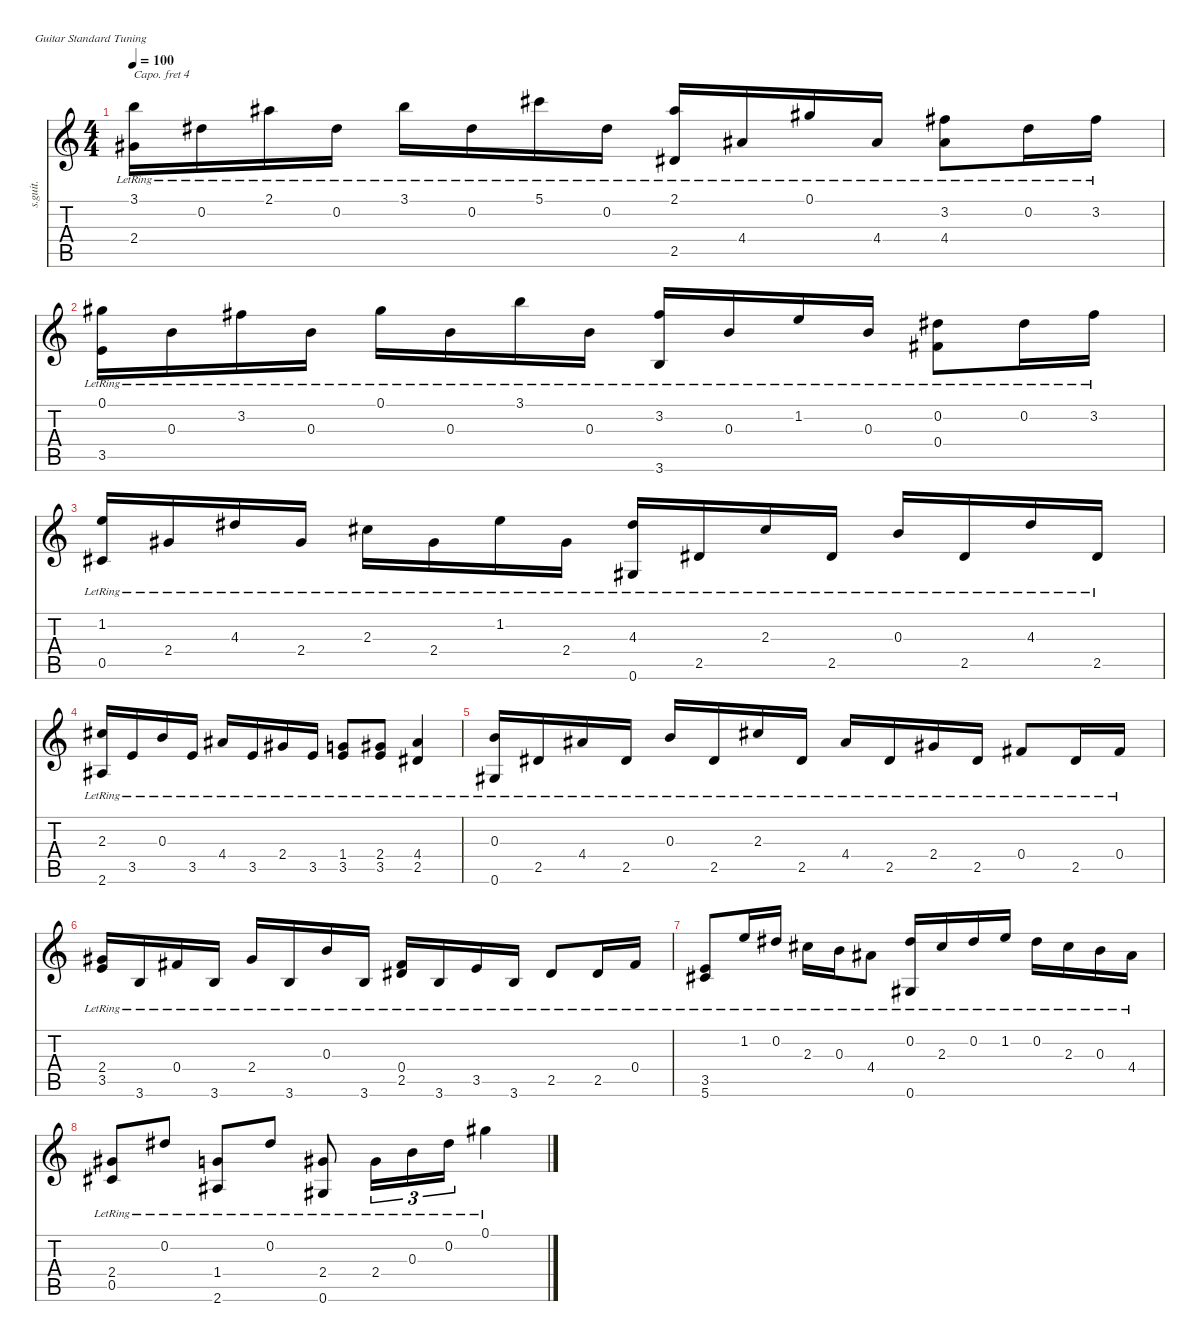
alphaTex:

\defaultSystemsLayout 4
\hideDynamics
\bracketExtendMode nobrackets
\track ("Guitar" "s.guit.") {instrument acousticguitarsteel}
\staff {score tabs}
\capo 4
\tuning (E4 B3 G3 D3 A2 E2)
\ts (4 4)
\tempo 100
\clef g2
\ks c
(3.1{lr} 2.4{lr acc #}).16{dy f beam Down} 0.2{lr acc #}.16{beam Down} 2.1{lr acc #}.16{beam Down} 0.2{lr acc #}.16{beam Down} 3.1{lr}.16{beam Down} 0.2{lr acc #}.16{beam Down} 5.1{lr acc #}.16{beam Down} 0.2{lr acc #}.16{beam Down} (2.1{lr acc #} 2.5{lr acc #}).16{beam Up} 4.4{lr acc #}.16{beam Up} 0.1{lr acc #}.16{beam Up} 4.4{lr acc #}.16{beam Up} (3.2{lr acc #} 4.4{lr acc #}).8{beam Down} 0.2{lr acc #}.16{beam Down} 3.2{lr acc #}.16{beam Down} |
(0.1{lr acc #} 3.5{lr}).16{beam Down} 0.3{lr}.16{beam Down} 3.2{lr acc #}.16{beam Down} 0.3{lr}.16{beam Down} 0.1{lr acc #}.16{beam Down} 0.3{lr}.16{beam Down} 3.1{lr}.16{beam Down} 0.3{lr}.16{beam Down} (3.2{lr acc #} 3.6{lr}).16{beam Up} 0.3{lr}.16{beam Up} 1.2{lr}.16{beam Up} 0.3{lr}.16{beam Up} (0.2{lr acc #} 0.4{lr acc #}).8{beam Down} 0.2{lr acc #}.16{beam Down} 3.2{lr acc #}.16{beam Down} |
(1.2{lr} 0.5{lr acc #}).16{beam Up} 2.4{lr acc #}.16{beam Up} 4.3{lr acc #}.16{beam Up} 2.4{lr acc #}.16{beam Up} 2.3{lr acc #}.16{beam Down} 2.4{lr acc #}.16{beam Down} 1.2{lr}.16{beam Down} 2.4{lr acc #}.16{beam Down} (4.3{lr acc #} 0.6{lr acc #}).16{beam Up} 2.5{lr acc #}.16{beam Up} 2.3{lr acc #}.16{beam Up} 2.5{lr acc #}.16{beam Up} 0.3{lr}.16{beam Up} 2.5{lr acc #}.16{beam Up} 4.3{lr acc #}.16{beam Up} 2.5{lr acc #}.16{beam Up} |
(2.3{lr acc #} 2.6{lr acc #}).16{beam Up} 3.5{lr}.16{beam Up} 0.3{lr}.16{beam Up} 3.5{lr}.16{beam Up} 4.4{lr acc #}.16{beam Up} 3.5{lr}.16{beam Up} 2.4{lr acc #}.16{beam Up} 3.5{lr}.16{beam Up} (1.4{lr} 3.5{lr}).8{beam Up} (2.4{lr acc #} 3.5{lr}).8{beam Up} (4.4{lr acc #} 2.5{lr acc #}).4{beam Up} |
(0.3{lr} 0.6{lr acc #}).16{beam Up} 2.5{lr acc #}.16{beam Up} 4.4{lr acc #}.16{beam Up} 2.5{lr acc #}.16{beam Up} 0.3{lr}.16{beam Up} 2.5{lr acc #}.16{beam Up} 2.3{lr acc #}.16{beam Up} 2.5{lr acc #}.16{beam Up} 4.4{lr acc #}.16{beam Up} 2.5{lr acc #}.16{beam Up} 2.4{lr acc #}.16{beam Up} 2.5{lr acc #}.16{beam Up} 0.4{lr acc #}.8{beam Up} 2.5{lr acc #}.16{beam Up} 0.4{lr acc #}.16{beam Up} |
(2.4{lr acc #} 3.5{lr}).16{beam Up} 3.6{lr}.16{beam Up} 0.4{lr acc #}.16{beam Up} 3.6{lr}.16{beam Up} 2.4{lr acc #}.16{beam Up} 3.6{lr}.16{beam Up} 0.3{lr}.16{beam Up} 3.6{lr}.16{beam Up} (0.4{lr acc #} 2.5{lr acc #}).16{beam Up} 3.6{lr}.16{beam Up} 3.5{lr}.16{beam Up} 3.6{lr}.16{beam Up} 2.5{lr acc #}.8{beam Up} 2.5{lr acc #}.16{beam Up} 0.4{lr acc #}.16{beam Up} |
(3.5{lr} 5.6{lr acc #}).8{beam Up} 1.2{lr}.16{beam Up} 0.2{lr acc #}.16{beam Up} 2.3{lr acc #}.16{beam Down} 0.3{lr}.16{beam Down} 4.4{lr acc #}.8{beam Down} (0.2{lr acc #} 0.6{lr acc #}).16{beam Up} 2.3{lr acc #}.16{beam Up} 0.2{lr acc #}.16{beam Up} 1.2{lr}.16{beam Up} 0.2{lr acc #}.16{beam Down} 2.3{lr acc #}.16{beam Down} 0.3{lr}.16{beam Down} 4.4{lr acc #}.16{beam Down} |
(2.4{lr acc #} 0.5{lr acc #}).8{beam Up} 0.2{lr acc #}.8{beam Up} (1.4{lr} 2.6{lr acc #}).8{beam Up} 0.2{lr acc #}.8{beam Up} (2.4{lr acc #} 0.6{lr acc #}).8{beam Up} 2.4{lr acc #}.16{tu (3 2) beam Down} 0.3{lr}.16{tu (3 2) beam Down} 0.2{lr acc #}.16{tu (3 2) beam Down} 0.1{lr acc #}.4{beam Down}
